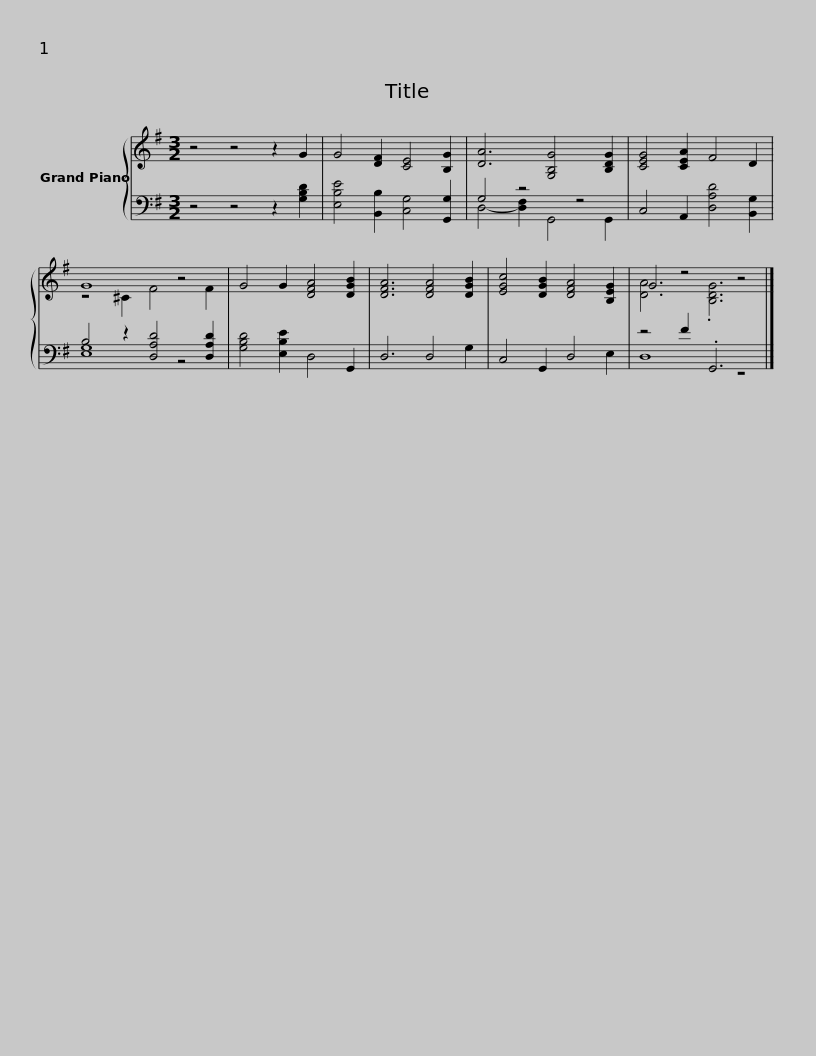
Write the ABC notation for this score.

X:1
%%score { ( 1 4 ) | ( 2 3 ) }
L:1/8
M:3/2
I:linebreak $
K:G
V:1 treble
V:4 treble
V:2 bass
V:3 bass
V:1
 z4 z4 z2 G2 | G4 [DF]2 [CE]4 [B,G]2 | [DA]6 [G,B,G]4 [B,DG]2 | [CEG]4 [CEA]2 F4 D2 | G8 z4 | %5
 G4 G2 [DFA]4 [DGB]2 | [DFA]6 [DFA]4 [DGB]2 |$ [EGc]4 [DGB]2 [DFA]4 [B,EG]2 | G4 z4 z4 |] %9
V:2
 z4 z4 z2 [G,B,D]2 | [E,B,E]4 [B,,B,]2 [C,G,]4 [G,,G,]2 | G,4 z4 z4 | C,4 A,,2 [D,A,D]4 [B,,G,]2 | B,4 z2 [D,A,D]4 [D,A,D]2 | %5
 [G,B,D]4 [E,B,E]2 D,4 G,,2 | D,6 D,4 G,2 |$ C,4 G,,2 D,4 E,2 | z4 F2 .G,,6 |] %9
V:3
 x12 | x12 | D,4- [D,F,]2 G,,4 G,,2 | x12 | [E,G,]8 z4 | %5
 x12 | x12 |$ x12 | D,8 z4 |] %9
V:4
 x12 | x12 | x12 | x12 | z4 ^C2 F4 F2 | %5
 x12 | x12 |$ x12 | [DA]6 .[B,DG]6 |] %9
